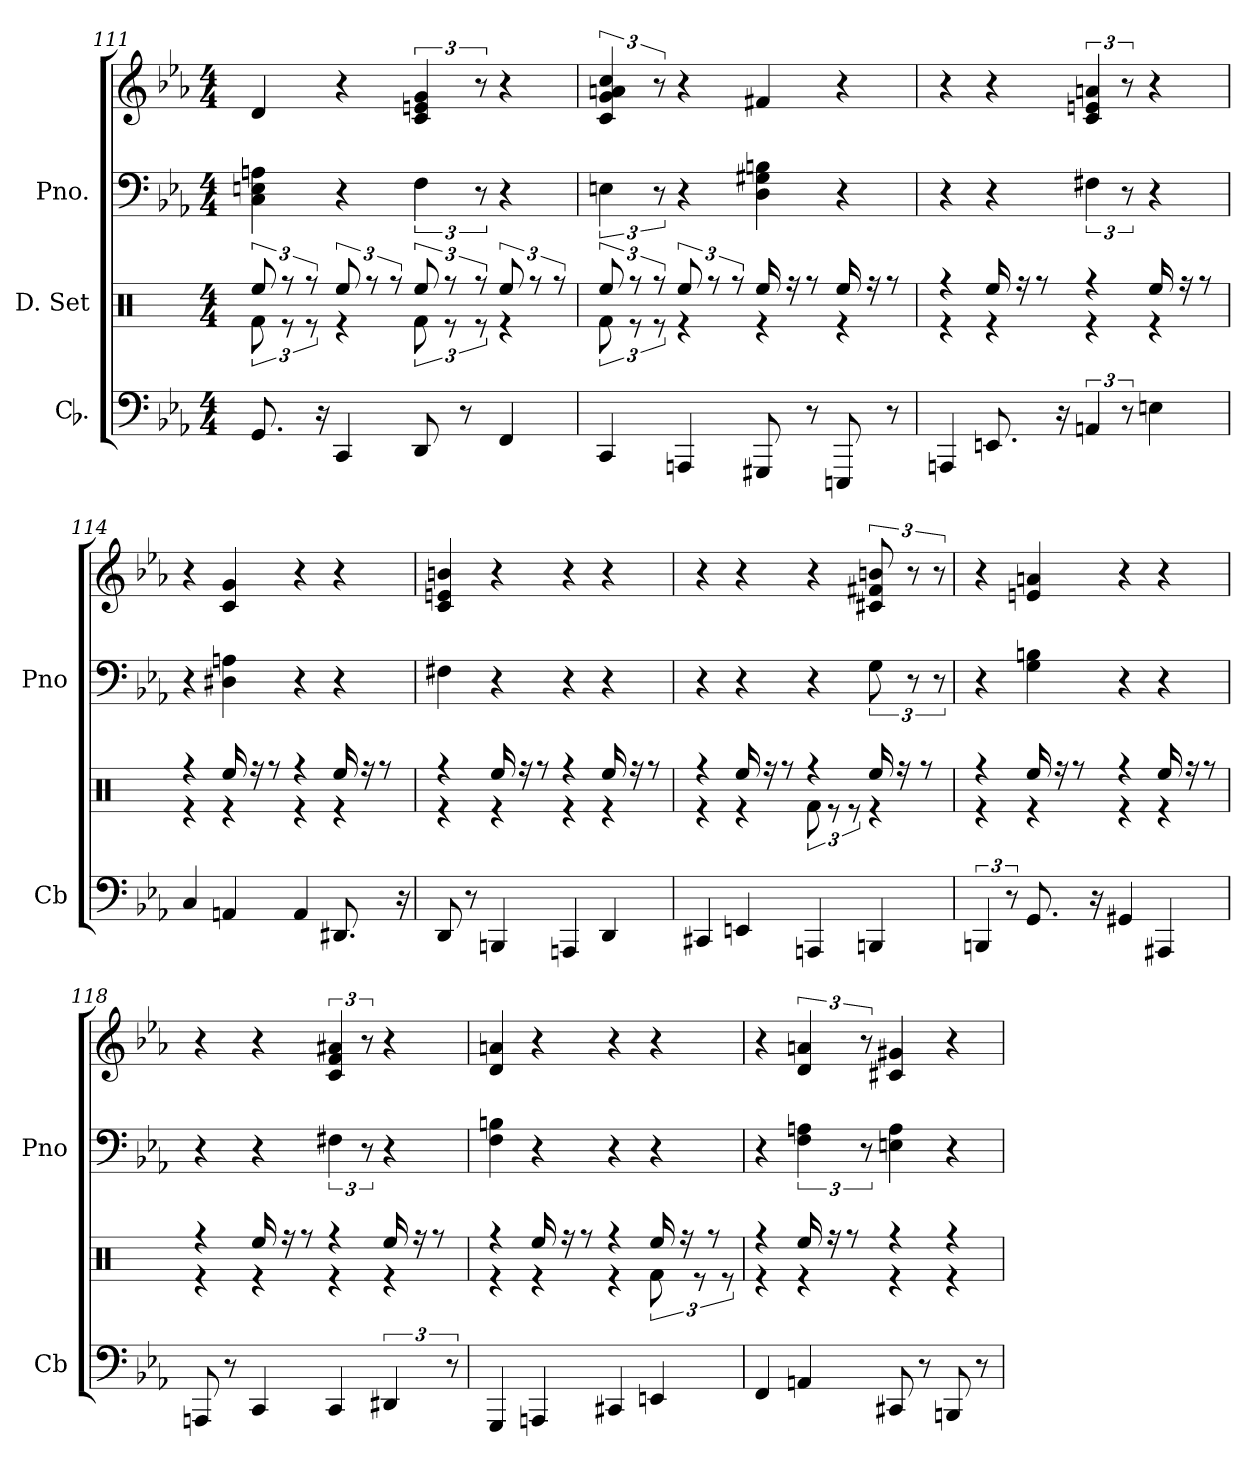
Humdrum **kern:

**kern	**kern	**kern	**kern
*part3	*part2	*part1	*part1
*staff4	*staff3	*staff2	*staff1
*I"Cb.	*I"D. Set	*I"Pno.	*
*I'Cb	*	*I'Pno	*
*clefF4	*clefX	*clefF4	*clefG2
*k[b-e-a-]	*k[]	*k[b-e-a-]	*k[b-e-a-]
*M4/4	*M4/4	*M4/4	*M4/4
=111	=111	=111	=111
*	*^	*	*
8.GG	12Rf\	12Ree/	4C 4En 4An	4d
.	12re	12rff	.	.
.	12re	12rff	.	.
16r	.	.	.	.
4CC	4re	12Ree/	4r	4r
.	.	12rff	.	.
.	.	12rff	.	.
8DD	12Rf\	12Ree/	6F	6c 6en 6g
.	12re	12rff	.	.
8r	.	.	.	.
.	12re	12rff	12r	12r
4FF	4re	12Ree/	4r	4r
.	.	12rff	.	.
.	.	12rff	.	.
=112	=112	=112	=112	=112
4CC	12Rf\	12Ree/	6En	6c 6g 6an 6cc
.	12re	12rff	.	.
.	12re	12rff	12r	12r
4AAAn	4re	12Ree/	4r	4r
.	.	12rff	.	.
.	.	12rff	.	.
8GGG#X	4re	16Ree/	4D 4G#X 4Bn	4f#X
.	.	16rff	.	.
8r	.	8rff	.	.
8EEEn	4re	16Ree/	4r	4r
.	.	16rff	.	.
8r	.	8rff	.	.
=113	=113	=113	=113	=113
4AAAn	4re	4rff	4r	4r
8.EEn	4re	16Ree/	4r	4r
.	.	16rff	.	.
.	.	8rff	.	.
16r	.	.	.	.
6AAn	4re	4rff	6F#X	6c 6en 6an
12r	.	.	12r	12r
4En	4re	16Ree/	4r	4r
.	.	16rff	.	.
.	.	8rff	.	.
=114	=114	=114	=114	=114
4C	4re	4rff	4r	4r
4AAn	4re	16Ree/	4D#X 4An	4c 4g
.	.	16rff	.	.
.	.	8rff	.	.
4AA	4re	4rff	4r	4r
8.DD#X	4re	16Ree/	4r	4r
.	.	16rff	.	.
.	.	8rff	.	.
16r	.	.	.	.
=115	=115	=115	=115	=115
8DD	4re	4rff	4F#X	4c 4en 4bn
8r	.	.	.	.
4BBBn	4re	16Ree/	4r	4r
.	.	16rff	.	.
.	.	8rff	.	.
4AAAn	4re	4rff	4r	4r
4DD	4re	16Ree/	4r	4r
.	.	16rff	.	.
.	.	8rff	.	.
=116	=116	=116	=116	=116
4CC#X	4re	4rff	4r	4r
4EEn	4re	16Ree/	4r	4r
.	.	16rff	.	.
.	.	8rff	.	.
4AAAn	12Rf\	4rff	4r	4r
.	12re	.	.	.
.	12re	.	.	.
4BBBn	4re	16Ree/	12G	12c#X 12f#X 12bn
.	.	16rff	.	.
.	.	.	12r	12r
.	.	8rff	.	.
.	.	.	12r	12r
=117	=117	=117	=117	=117
6BBBn	4re	4rff	4r	4r
12r	.	.	.	.
8.GG	4re	16Ree/	4G 4Bn	4en 4an
.	.	16rff	.	.
.	.	8rff	.	.
16r	.	.	.	.
4GG#X	4re	4rff	4r	4r
4AAA#X	4re	16Ree/	4r	4r
.	.	16rff	.	.
.	.	8rff	.	.
=118	=118	=118	=118	=118
8AAAn	4re	4rff	4r	4r
8r	.	.	.	.
4CC	4re	16Ree/	4r	4r
.	.	16rff	.	.
.	.	8rff	.	.
4CC	4re	4rff	6F#X	6c 6f 6a#X
.	.	.	12r	12r
6DD#X	4re	16Ree/	4r	4r
.	.	16rff	.	.
.	.	8rff	.	.
12r	.	.	.	.
=119	=119	=119	=119	=119
4GGG	4re	4rff	4F 4Bn	4d 4an
4AAAn	4re	16Ree/	4r	4r
.	.	16rff	.	.
.	.	8rff	.	.
4CC#X	4re	4rff	4r	4r
4EEn	12Rf\	16Ree/	4r	4r
.	.	16rff	.	.
.	12re	.	.	.
.	.	8rff	.	.
.	12re	.	.	.
=120	=120	=120	=120	=120
4FF	4re	4rff	4r	4r
4AAn	4re	16Ree/	6F 6An	6d 6an
.	.	16rff	.	.
.	.	8rff	.	.
.	.	.	12r	12r
8CC#X	4re	4rff	4En 4A	4c#X 4g#X
8r	.	.	.	.
8BBBn	4re	4rff	4r	4r
8r	.	.	.	.
*	*v	*v	*	*
=	=	=	=
*-	*-	*-	*-
